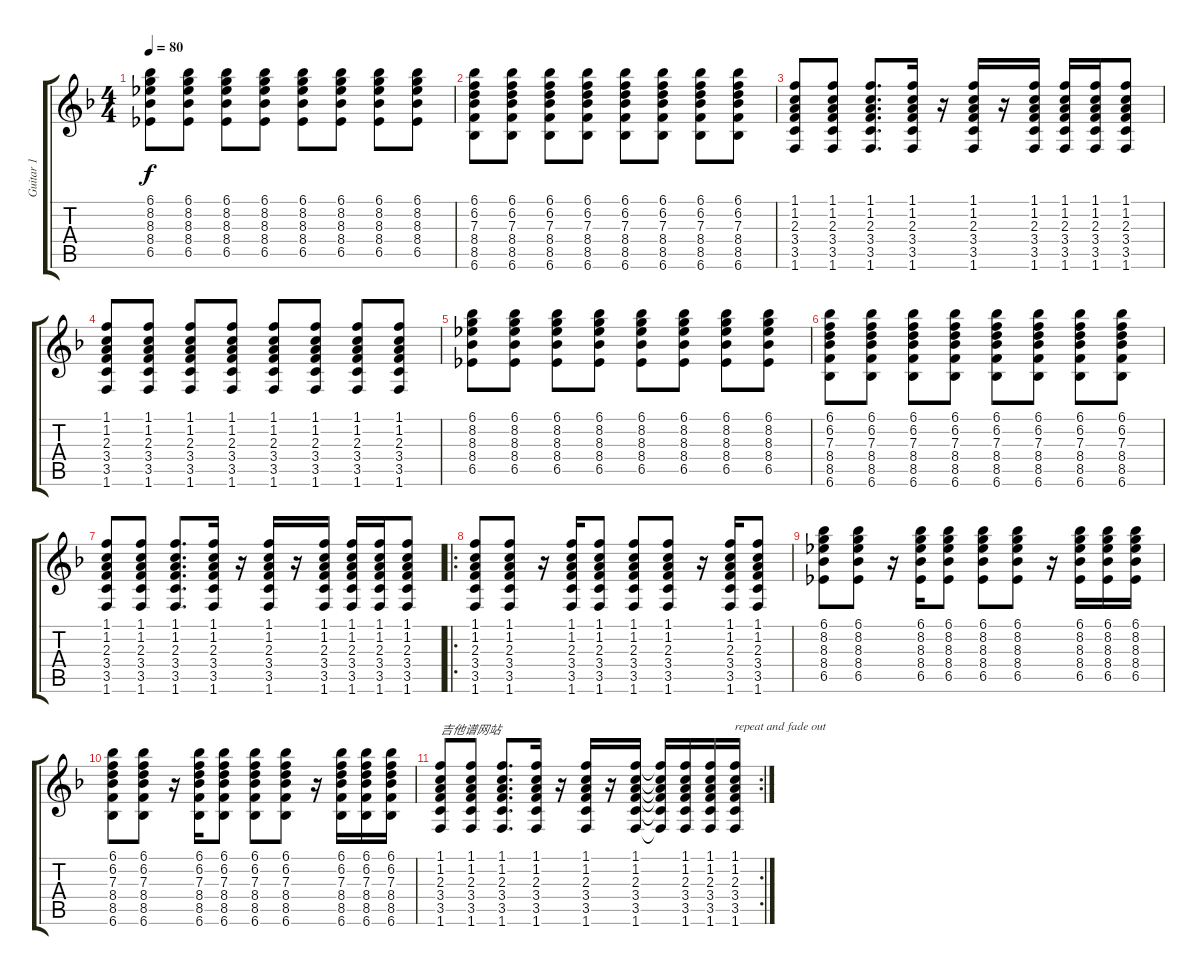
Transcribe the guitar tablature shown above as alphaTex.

\track ("Guitar 1" "Guitar 1") {instrument electricguitarclean}
\staff {score tabs}
\tuning (E4 B3 G3 D3 A2 E2) {hide}
\ts (4 4)
\tempo 80
\clef g2
\ks f
(6.1 8.2 8.3 8.4 6.5).8{dy f} (6.1 8.2 8.3 8.4 6.5).8 (6.1 8.2 8.3 8.4 6.5).8 (6.1 8.2 8.3 8.4 6.5).8 (6.1 8.2 8.3 8.4 6.5).8 (6.1 8.2 8.3 8.4 6.5).8 (6.1 8.2 8.3 8.4 6.5).8 (6.1 8.2 8.3 8.4 6.5).8 |
(6.1 6.2 7.3 8.4 8.5 6.6).8 (6.1 6.2 7.3 8.4 8.5 6.6).8 (6.1 6.2 7.3 8.4 8.5 6.6).8 (6.1 6.2 7.3 8.4 8.5 6.6).8 (6.1 6.2 7.3 8.4 8.5 6.6).8 (6.1 6.2 7.3 8.4 8.5 6.6).8 (6.1 6.2 7.3 8.4 8.5 6.6).8 (6.1 6.2 7.3 8.4 8.5 6.6).8 |
(1.1 1.2 2.3 3.4 3.5 1.6).8 (1.1 1.2 2.3 3.4 3.5 1.6).8 (1.1 1.2 2.3 3.4 3.5 1.6).8{d} (1.1 1.2 2.3 3.4 3.5 1.6).16 r.16 (1.1 1.2 2.3 3.4 3.5 1.6).16 r.16 (1.1 1.2 2.3 3.4 3.5 1.6).16 (1.1 1.2 2.3 3.4 3.5 1.6).16 (1.1 1.2 2.3 3.4 3.5 1.6).16 (1.1 1.2 2.3 3.4 3.5 1.6).8 |
(1.1 1.2 2.3 3.4 3.5 1.6).8 (1.1 1.2 2.3 3.4 3.5 1.6).8 (1.1 1.2 2.3 3.4 3.5 1.6).8 (1.1 1.2 2.3 3.4 3.5 1.6).8 (1.1 1.2 2.3 3.4 3.5 1.6).8 (1.1 1.2 2.3 3.4 3.5 1.6).8 (1.1 1.2 2.3 3.4 3.5 1.6).8 (1.1 1.2 2.3 3.4 3.5 1.6).8 |
(6.1 8.2 8.3 8.4 6.5).8 (6.1 8.2 8.3 8.4 6.5).8 (6.1 8.2 8.3 8.4 6.5).8 (6.1 8.2 8.3 8.4 6.5).8 (6.1 8.2 8.3 8.4 6.5).8 (6.1 8.2 8.3 8.4 6.5).8 (6.1 8.2 8.3 8.4 6.5).8 (6.1 8.2 8.3 8.4 6.5).8 |
(6.1 6.2 7.3 8.4 8.5 6.6).8 (6.1 6.2 7.3 8.4 8.5 6.6).8 (6.1 6.2 7.3 8.4 8.5 6.6).8 (6.1 6.2 7.3 8.4 8.5 6.6).8 (6.1 6.2 7.3 8.4 8.5 6.6).8 (6.1 6.2 7.3 8.4 8.5 6.6).8 (6.1 6.2 7.3 8.4 8.5 6.6).8 (6.1 6.2 7.3 8.4 8.5 6.6).8 |
(1.1 1.2 2.3 3.4 3.5 1.6).8 (1.1 1.2 2.3 3.4 3.5 1.6).8 (1.1 1.2 2.3 3.4 3.5 1.6).8{d} (1.1 1.2 2.3 3.4 3.5 1.6).16 r.16 (1.1 1.2 2.3 3.4 3.5 1.6).16 r.16 (1.1 1.2 2.3 3.4 3.5 1.6).16 (1.1 1.2 2.3 3.4 3.5 1.6).16 (1.1 1.2 2.3 3.4 3.5 1.6).16 (1.1 1.2 2.3 3.4 3.5 1.6).8 |
\ro
(1.1 1.2 2.3 3.4 3.5 1.6).8 (1.1 1.2 2.3 3.4 3.5 1.6).8 r.16 (1.1 1.2 2.3 3.4 3.5 1.6).16 (1.1 1.2 2.3 3.4 3.5 1.6).8 (1.1 1.2 2.3 3.4 3.5 1.6).8 (1.1 1.2 2.3 3.4 3.5 1.6).8 r.16 (1.1 1.2 2.3 3.4 3.5 1.6).16 (1.1 1.2 2.3 3.4 3.5 1.6).8 |
(6.1 8.2 8.3 8.4 6.5).8 (6.1 8.2 8.3 8.4 6.5).8 r.16 (6.1 8.2 8.3 8.4 6.5).16 (6.1 8.2 8.3 8.4 6.5).8 (6.1 8.2 8.3 8.4 6.5).8 (6.1 8.2 8.3 8.4 6.5).8 r.16 (6.1 8.2 8.3 8.4 6.5).16 (6.1 8.2 8.3 8.4 6.5).16 (6.1 8.2 8.3 8.4 6.5).16 |
(6.1 6.2 7.3 8.4 8.5 6.6).8 (6.1 6.2 7.3 8.4 8.5 6.6).8 r.16 (6.1 6.2 7.3 8.4 8.5 6.6).16 (6.1 6.2 7.3 8.4 8.5 6.6).8 (6.1 6.2 7.3 8.4 8.5 6.6).8 (6.1 6.2 7.3 8.4 8.5 6.6).8 r.16 (6.1 6.2 7.3 8.4 8.5 6.6).16 (6.1 6.2 7.3 8.4 8.5 6.6).16 (6.1 6.2 7.3 8.4 8.5 6.6).16 |
\rc 2
(1.1 1.2 2.3 3.4 3.5 1.6).8{txt "吉他谱网站"} (1.1 1.2 2.3 3.4 3.5 1.6).8 (1.1 1.2 2.3 3.4 3.5 1.6).8{d} (1.1 1.2 2.3 3.4 3.5 1.6).16 r.16 (1.1 1.2 2.3 3.4 3.5 1.6).16 r.16 (1.1 1.2 2.3 3.4 3.5 1.6).16 (1.1{t} 1.2{t} 2.3{t} 3.4{t} 3.5{t} 1.6{t}).16 (1.1 1.2 2.3 3.4 3.5 1.6).16 (1.1 1.2 2.3 3.4 3.5 1.6).16 (1.1 1.2 2.3 3.4 3.5 1.6).16{txt "repeat and fade out"}
